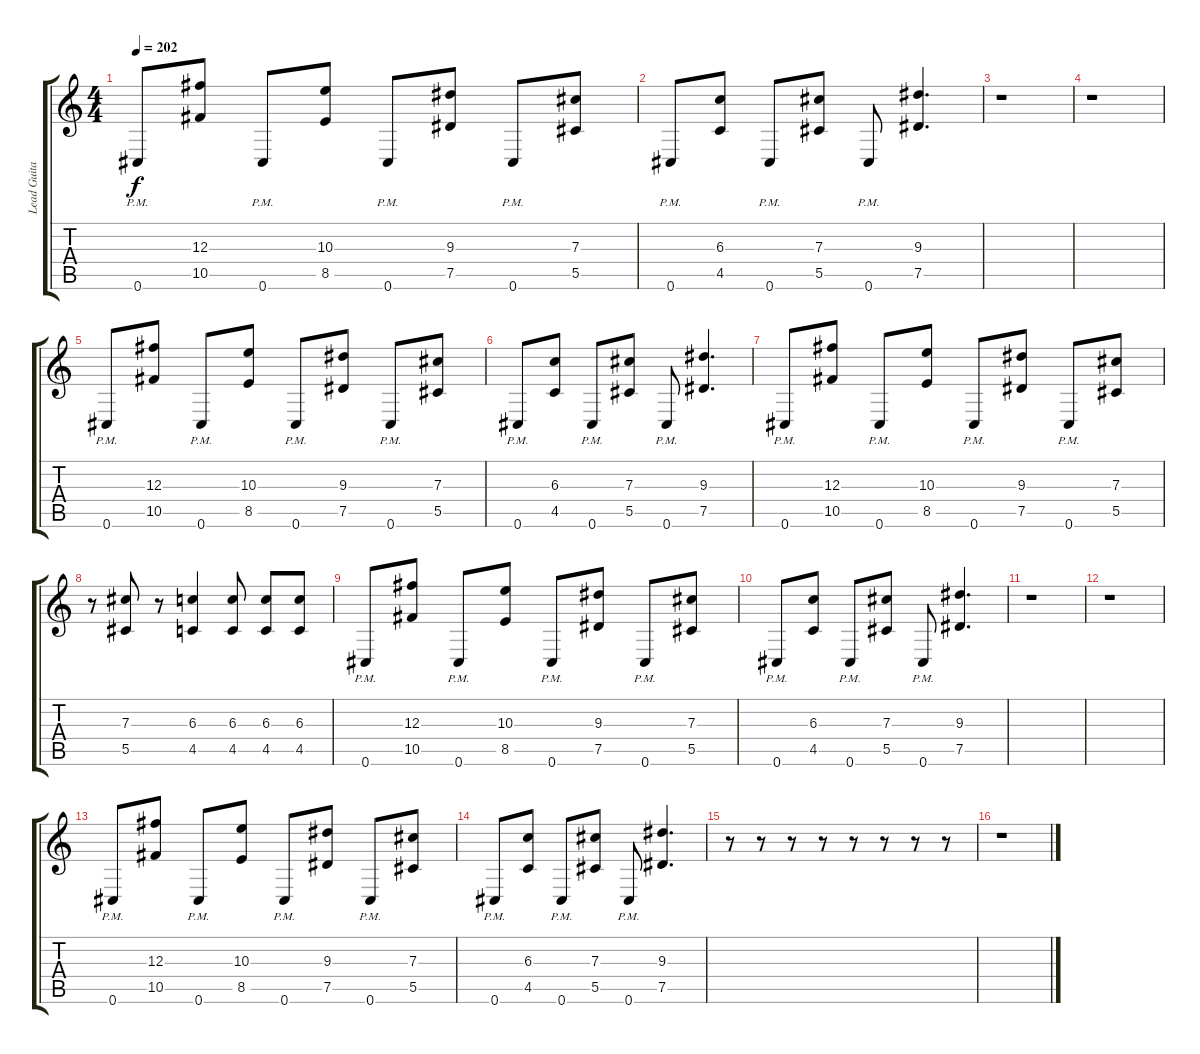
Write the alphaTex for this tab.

\track ("Lead Guitar " "Lead Guita") {instrument distortionguitar}
\staff {score tabs}
\tuning (Eb4 Bb3 Gb3 Db3 Ab2 Db2) {hide}
\ts (4 4)
\tempo 202
\clef g2
\ks c
0.6{pm}.8{dy f} (12.3 10.5).8 0.6{pm}.8 (10.3 8.5).8 0.6{pm}.8 (9.3 7.5).8 0.6{pm}.8 (7.3 5.5).8 |
0.6{pm}.8 (6.3 4.5).8 0.6{pm}.8 (7.3 5.5).8 0.6{pm}.8 (9.3 7.5).4{d} |
r.1 |
r.1 |
0.6{pm}.8 (12.3 10.5).8 0.6{pm}.8 (10.3 8.5).8 0.6{pm}.8 (9.3 7.5).8 0.6{pm}.8 (7.3 5.5).8 |
0.6{pm}.8 (6.3 4.5).8 0.6{pm}.8 (7.3 5.5).8 0.6{pm}.8 (9.3 7.5).4{d} |
0.6{pm}.8 (12.3 10.5).8 0.6{pm}.8 (10.3 8.5).8 0.6{pm}.8 (9.3 7.5).8 0.6{pm}.8 (7.3 5.5).8 |
r.8 (7.3 5.5).8 r.8 (6.3 4.5).4 (6.3 4.5).8 (6.3 4.5).8 (6.3 4.5).8 |
0.6{pm}.8 (12.3 10.5).8 0.6{pm}.8 (10.3 8.5).8 0.6{pm}.8 (9.3 7.5).8 0.6{pm}.8 (7.3 5.5).8 |
0.6{pm}.8 (6.3 4.5).8 0.6{pm}.8 (7.3 5.5).8 0.6{pm}.8 (9.3 7.5).4{d} |
r.1 |
r.1 |
0.6{pm}.8 (12.3 10.5).8 0.6{pm}.8 (10.3 8.5).8 0.6{pm}.8 (9.3 7.5).8 0.6{pm}.8 (7.3 5.5).8 |
0.6{pm}.8 (6.3 4.5).8 0.6{pm}.8 (7.3 5.5).8 0.6{pm}.8 (9.3 7.5).4{d} |
r.8 r.8 r.8 r.8 r.8 r.8 r.8 r.8 |
r.1
